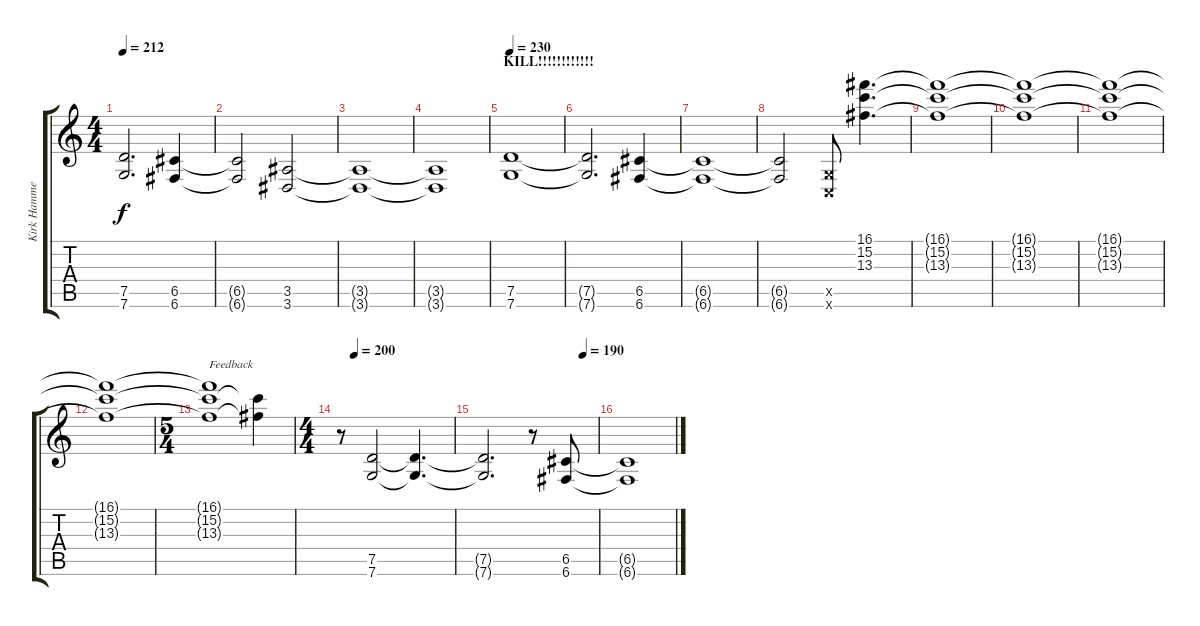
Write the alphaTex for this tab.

\track ("Kirk Hammet" "Kirk Hamme") {instrument overdrivenguitar}
\staff {score tabs}
\tuning (D4 A3 F3 C3 G2 C2) {hide}
\ts (4 4)
\tempo 212
\clef g2
\ks c
(7.5 7.6).2{d dy f} (6.5 6.6).4 |
(6.5{t} 6.6{t}).2 (3.5 3.6).2 |
(3.5{t} 3.6{t}).1 |
(3.5{t} 3.6{t}).1 |
\section ("" "KILL!!!!!!!!!!!!")
\tempo 230
(7.5 7.6).1 |
(7.5{t} 7.6{t}).2{d} (6.5 6.6).4 |
(6.5{t} 6.6{t}).1 |
(6.5{t} 6.6{t}).2 (0.5{x} 0.6{x}).8 (16.1 15.2 13.3).4{d} |
(16.1{t} 15.2{t} 13.3{t}).1{volume 5} |
(16.1{t} 15.2{t} 13.3{t}).1 |
(16.1{t} 15.2{t} 13.3{t}).1 |
(16.1{t} 15.2{t} 13.3{t}).1 |
\ts (5 4)
(16.1{t} 15.2{t} 13.3{t}).1{txt "Feedback"} (15.2{t} 13.3{t}).4 |
\ts (4 4)
\tempo (200 0.125)
r.8 (7.5 7.6).2{volume 13} (7.5{t} 7.6{t}).4{d} |
\tempo (190 0.875)
(7.5{t} 7.6{t}).2{d} r.8 (6.5 6.6).8 |
(6.5{t} 6.6{t}).1
